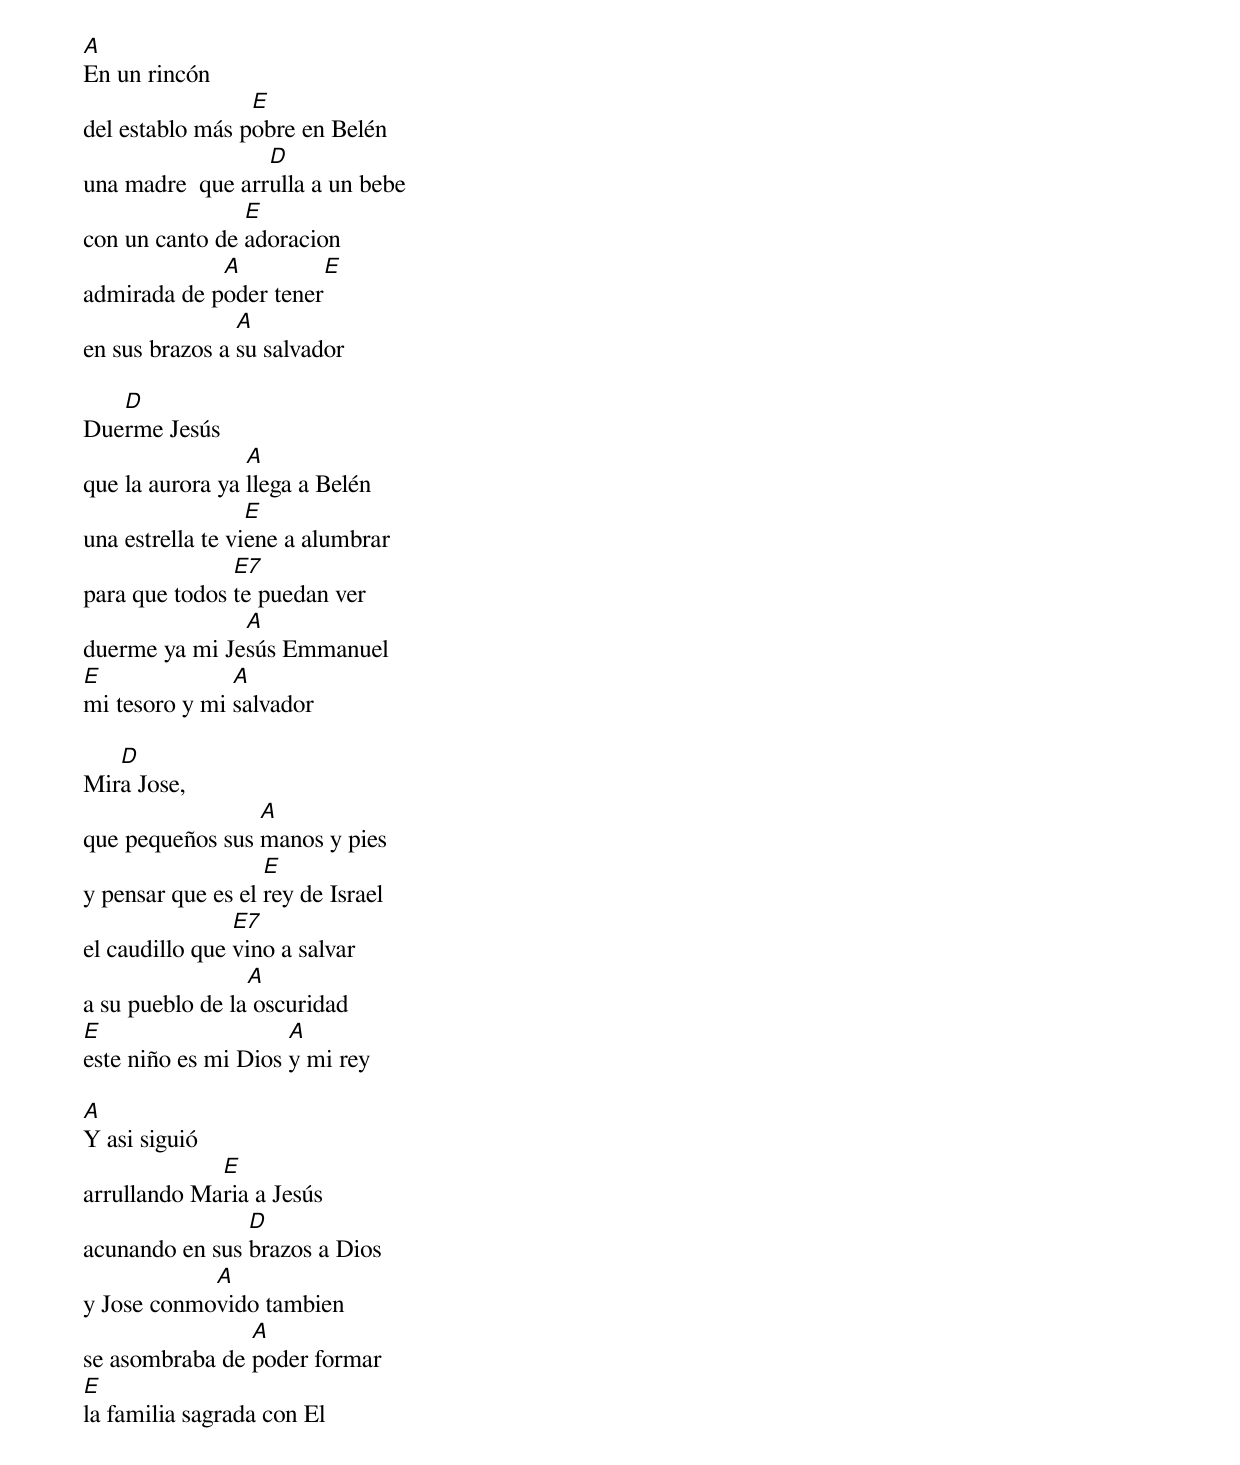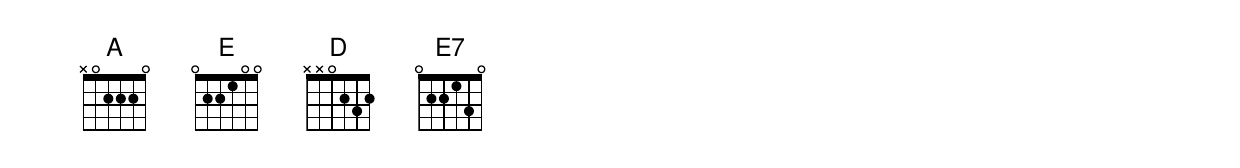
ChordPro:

[A]En un rincón
del establo más p[E]obre en Belén
una madre  que arr[D]ulla a un bebe
con un canto de [E]adoracion
admirada de p[A]oder tener[E]
en sus brazos a [A]su salvador

Due[D]rme Jesús
que la aurora ya [A]llega a Belén
una estrella te vi[E]ene a alumbrar
para que todos [E7]te puedan ver
duerme ya mi Je[A]sús Emmanuel
[E]mi tesoro y mi [A]salvador

Mir[D]a Jose,
que pequeños sus [A]manos y pies
y pensar que es el [E]rey de Israel
el caudillo que [E7]vino a salvar
a su pueblo de la[A] oscuridad
[E]este niño es mi Dios [A]y mi rey

[A]Y asi siguió
arrullando Ma[E]ria a Jesús
acunando en sus [D]brazos a Dios
y Jose conmo[A]vido tambien
se asombraba de [A]poder formar
[E]la familia sagrada con El
